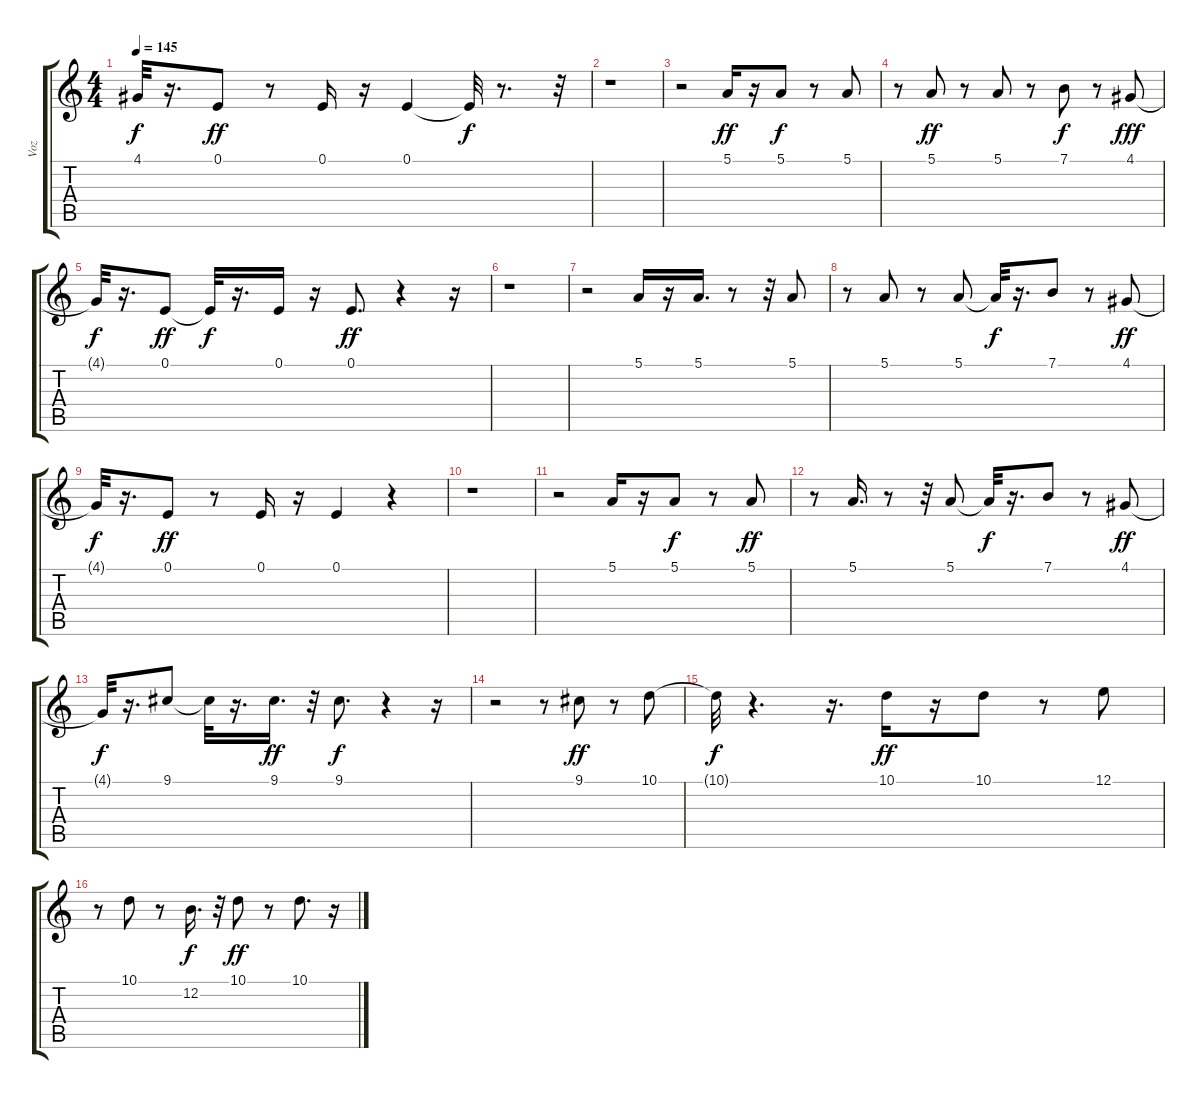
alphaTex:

\track ("Voz" "Voz") {instrument trumpet}
\staff {score tabs}
\tuning (E4 B3 G3 D3 A2 E2) {hide}
\ts (4 4)
\tempo 145
\clef g2
\ks c
4.1{t}.32{dy f} r.16{d} 0.1.8{dy ff} r.8 0.1.16 r.16 0.1.4 0.1{t}.32{dy f} r.8{d} r.32 |
r.1 |
r.2 5.1.16{dy ff} r.16 5.1.8{dy f} r.8 5.1.8 |
r.8 5.1.8{dy ff} r.8 5.1.8 r.8 7.1.8{dy f} r.8 4.1.8{dy fff} |
4.1{t}.32{dy f} r.16{d} 0.1.8{dy ff} 0.1{t}.32{dy f} r.16{d} 0.1.16 r.16 0.1.8{d dy ff} r.4 r.16 |
r.1 |
r.2 5.1.16 r.16 5.1.16{d} r.8 r.32 5.1.8 |
r.8 5.1.8 r.8 5.1.8 5.1{t}.32{dy f} r.16{d} 7.1.8 r.8 4.1.8{dy ff} |
4.1{t}.32{dy f} r.16{d} 0.1.8{dy ff} r.8 0.1.16 r.16 0.1.4 r.4 |
r.1 |
r.2 5.1.16 r.16 5.1.8{dy f} r.8 5.1.8{dy ff} |
r.8 5.1.16{d} r.8 r.32 5.1.8 5.1{t}.32{dy f} r.16{d} 7.1.8 r.8 4.1.8{dy ff} |
4.1{t}.32{dy f} r.16{d} 9.1.8 9.1{t}.32 r.16{d} 9.1.16{d dy ff} r.32 9.1.8{d dy f} r.4 r.16 |
r.2 r.8 9.1.8{dy ff} r.8 10.1.8 |
10.1{t}.32{dy f} r.4{d} r.16{d} 10.1.16{dy ff} r.16 10.1.8 r.8 12.1.8 |
r.8 10.1.8 r.8 12.2.16{d dy f} r.32 10.1.8{dy ff} r.8 10.1.8{d} r.16
